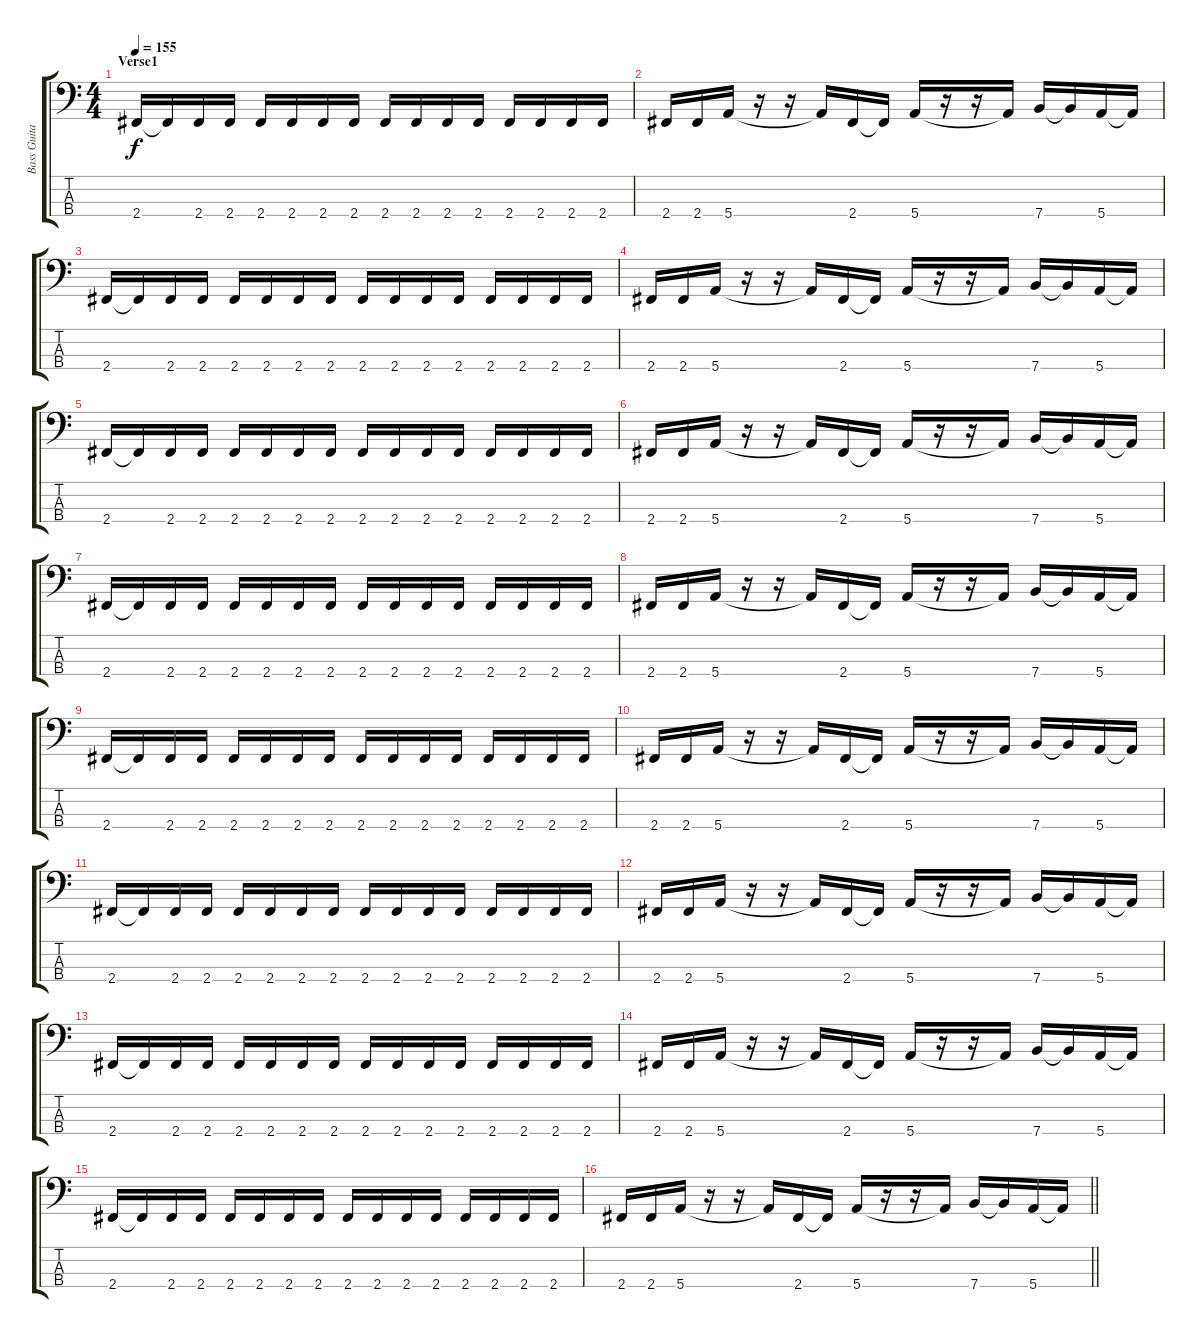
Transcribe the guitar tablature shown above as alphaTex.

\track ("Bass Guitar" "Bass Guita") {instrument electricbassfinger}
\staff {score tabs}
\tuning (G2 D2 A1 E1) {hide}
\ts (4 4)
\section ("" "Verse1")
\tempo 155
\clef f4
\ks c
2.4.16{dy f} 2.4{t}.16 2.4.16 2.4.16 2.4.16 2.4.16 2.4.16 2.4.16 2.4.16 2.4.16 2.4.16 2.4.16 2.4.16 2.4.16 2.4.16 2.4.16 |
2.4.16 2.4.16 5.4.16 r.16 r.16 5.4{t}.16 2.4.16 2.4{t}.16 5.4.16 r.16 r.16 5.4{t}.16 7.4.16 7.4{t}.16 5.4.16 5.4{t}.16 |
2.4.16 2.4{t}.16 2.4.16 2.4.16 2.4.16 2.4.16 2.4.16 2.4.16 2.4.16 2.4.16 2.4.16 2.4.16 2.4.16 2.4.16 2.4.16 2.4.16 |
2.4.16 2.4.16 5.4.16 r.16 r.16 5.4{t}.16 2.4.16 2.4{t}.16 5.4.16 r.16 r.16 5.4{t}.16 7.4.16 7.4{t}.16 5.4.16 5.4{t}.16 |
2.4.16 2.4{t}.16 2.4.16 2.4.16 2.4.16 2.4.16 2.4.16 2.4.16 2.4.16 2.4.16 2.4.16 2.4.16 2.4.16 2.4.16 2.4.16 2.4.16 |
2.4.16 2.4.16 5.4.16 r.16 r.16 5.4{t}.16 2.4.16 2.4{t}.16 5.4.16 r.16 r.16 5.4{t}.16 7.4.16 7.4{t}.16 5.4.16 5.4{t}.16 |
2.4.16 2.4{t}.16 2.4.16 2.4.16 2.4.16 2.4.16 2.4.16 2.4.16 2.4.16 2.4.16 2.4.16 2.4.16 2.4.16 2.4.16 2.4.16 2.4.16 |
2.4.16 2.4.16 5.4.16 r.16 r.16 5.4{t}.16 2.4.16 2.4{t}.16 5.4.16 r.16 r.16 5.4{t}.16 7.4.16 7.4{t}.16 5.4.16 5.4{t}.16 |
2.4.16 2.4{t}.16 2.4.16 2.4.16 2.4.16 2.4.16 2.4.16 2.4.16 2.4.16 2.4.16 2.4.16 2.4.16 2.4.16 2.4.16 2.4.16 2.4.16 |
2.4.16 2.4.16 5.4.16 r.16 r.16 5.4{t}.16 2.4.16 2.4{t}.16 5.4.16 r.16 r.16 5.4{t}.16 7.4.16 7.4{t}.16 5.4.16 5.4{t}.16 |
2.4.16 2.4{t}.16 2.4.16 2.4.16 2.4.16 2.4.16 2.4.16 2.4.16 2.4.16 2.4.16 2.4.16 2.4.16 2.4.16 2.4.16 2.4.16 2.4.16 |
2.4.16 2.4.16 5.4.16 r.16 r.16 5.4{t}.16 2.4.16 2.4{t}.16 5.4.16 r.16 r.16 5.4{t}.16 7.4.16 7.4{t}.16 5.4.16 5.4{t}.16 |
2.4.16 2.4{t}.16 2.4.16 2.4.16 2.4.16 2.4.16 2.4.16 2.4.16 2.4.16 2.4.16 2.4.16 2.4.16 2.4.16 2.4.16 2.4.16 2.4.16 |
2.4.16 2.4.16 5.4.16 r.16 r.16 5.4{t}.16 2.4.16 2.4{t}.16 5.4.16 r.16 r.16 5.4{t}.16 7.4.16 7.4{t}.16 5.4.16 5.4{t}.16 |
2.4.16 2.4{t}.16 2.4.16 2.4.16 2.4.16 2.4.16 2.4.16 2.4.16 2.4.16 2.4.16 2.4.16 2.4.16 2.4.16 2.4.16 2.4.16 2.4.16 |
\barLineRight lightlight
2.4.16 2.4.16 5.4.16 r.16 r.16 5.4{t}.16 2.4.16 2.4{t}.16 5.4.16 r.16 r.16 5.4{t}.16 7.4.16 7.4{t}.16 5.4.16 5.4{t}.16
